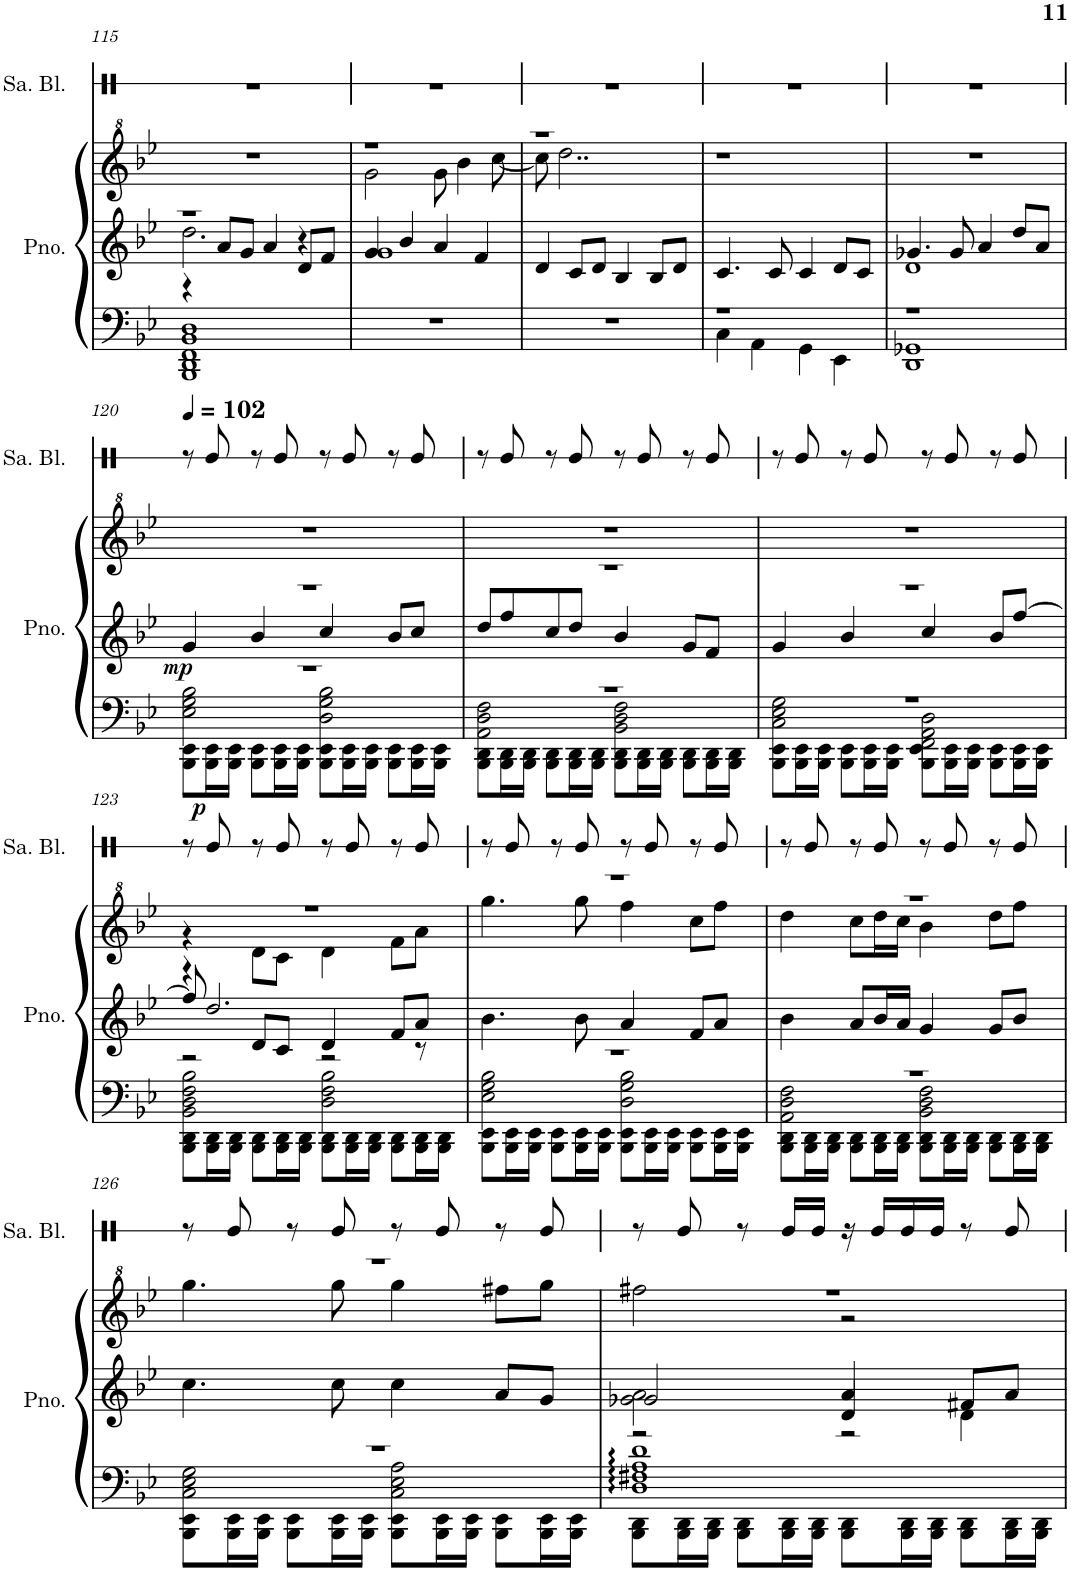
**kern	**kern	**kern	**dynam	**kern
*part2	*part2	*part2	*part2	*part1
*staff4	*staff3	*staff2	*staff2/3/4	*staff1
*I"钢琴	*	*	*	*I"沙锤块
!!LO:PB:g=z
*clefF4	*clefG2	*clefG^2	*	*clefX
*k[b-e-]	*k[b-e-]	*k[b-e-]	*	*k[]
*M4/4	*M4/4	*M4/4	*	*M4/4
=115	=115	=115	=115	=115
*	*^	*	*	*
*	*	*^	*	*	*
1BBB- 1DD 1FF 1BB- 1D	1r	2.dd\	4r	1r	.	1r
.	.	.	8a/L	.	.	.
.	.	.	8g/J	.	.	.
.	.	.	4a/	.	.	.
.	.	4r	8d/L	.	.	.
.	.	.	8f/J	.	.	.
*	*	*v	*v	*	*	*
=116	=116	=116	=116	=116	=116
*	*	*	*^	*	*
1r	4g/	1g	1r	2gg\	.	1r
.	4b-/	.	.	.	.	.
.	4a/	.	.	8gg\	.	.
.	.	.	.	4bb-\	.	.
.	4f/	.	.	.	.	.
.	.	.	.	[8ccc\	.	.
*	*v	*v	*	*	*	*
=117	=117	=117	=117	=117	=117
1r	4d/	1r	8ccc\]	.	1r
.	.	.	2..ddd\	.	.
.	8c/L	.	.	.	.
.	8d/J	.	.	.	.
.	4B-/	.	.	.	.
.	8B-/L	.	.	.	.
.	8d/J	.	.	.	.
*	*	*v	*v	*	*
=118	=118	=118	=118	=118
*^	*	*	*	*
4C\	1r	4.c/	1r	.	1r
4AA\	.	.	.	.	.
.	.	8c/	.	.	.
4GG\	.	4c/	.	.	.
4EE-\	.	8d/L	.	.	.
.	.	8c/J	.	.	.
=119	=119	=119	=119	=119	=119
*	*	*^	*	*	*
1DD 1GG-X	1r	1d	4.g-X/	1r	.	1r
.	.	.	8g-/	.	.	.
.	.	.	4a/	.	.	.
.	.	.	8dd/L	.	.	.
.	.	.	8a/J	.	.	.
*v	*v	*	*	*	*	*
!!LO:LB:g=z
=120	=120	=120	=120	=120	=120
*	*	*	*	*	*MM102
*^	*	*	*	*	*
*	*^	*	*	*	*	*
!	!	!	!	!	!	!LO:DY:a=3	!
!	!	!	!	!	!	!LO:DY:n=1:b=3	!
2E-\ 2G\ 2B-\	8BBB-\ 8EE-\L	1r	1r	4g/	1r	mp p	8r
.	16BBB-\ 16EE-\L	.	.	.	.	.	8Re/
.	16BBB-\ 16EE-\JJ	.	.	.	.	.	.
.	8BBB-\ 8EE-\L	.	.	4b-/	.	.	8r
.	16BBB-\ 16EE-\L	.	.	.	.	.	8Re/
.	16BBB-\ 16EE-\JJ	.	.	.	.	.	.
2D\ 2G\ 2B-\	8BBB-\ 8EE-\L	.	.	4cc/	.	.	8r
.	16BBB-\ 16EE-\L	.	.	.	.	.	8Re/
.	16BBB-\ 16EE-\JJ	.	.	.	.	.	.
.	8BBB-\ 8EE-\L	.	.	8b-/L	.	.	8r
.	16BBB-\ 16EE-\L	.	.	8cc/J	.	.	8Re/
.	16BBB-\ 16EE-\JJ	.	.	.	.	.	.
=121	=121	=121	=121	=121	=121	=121	=121
2AA\ 2D\ 2F\	8BBB-\ 8DD\L	1r	1r	8dd/L	1r	.	8r
.	16BBB-\ 16DD\L	.	.	8ff/	.	.	8Re/
.	16BBB-\ 16DD\JJ	.	.	.	.	.	.
.	8BBB-\ 8DD\L	.	.	8cc/	.	.	8r
.	16BBB-\ 16DD\L	.	.	8dd/J	.	.	8Re/
.	16BBB-\ 16DD\JJ	.	.	.	.	.	.
2BB-\ 2D\ 2F\	8BBB-\ 8DD\L	.	.	4b-/	.	.	8r
.	16BBB-\ 16DD\L	.	.	.	.	.	8Re/
.	16BBB-\ 16DD\JJ	.	.	.	.	.	.
.	8BBB-\ 8DD\L	.	.	8g/L	.	.	8r
.	16BBB-\ 16DD\L	.	.	8f/J	.	.	8Re/
.	16BBB-\ 16DD\JJ	.	.	.	.	.	.
=122	=122	=122	=122	=122	=122	=122	=122
2C\ 2E-\ 2G\	8BBB-\ 8EE-\L	1r	1r	4g/	1r	.	8r
.	16BBB-\ 16EE-\L	.	.	.	.	.	8Re/
.	16BBB-\ 16EE-\JJ	.	.	.	.	.	.
.	8BBB-\ 8EE-\L	.	.	4b-/	.	.	8r
.	16BBB-\ 16EE-\L	.	.	.	.	.	8Re/
.	16BBB-\ 16EE-\JJ	.	.	.	.	.	.
2FF\ 2AA\ 2D\	8BBB-\ 8EE-\L	.	.	4cc/	.	.	8r
.	16BBB-\ 16EE-\L	.	.	.	.	.	8Re/
.	16BBB-\ 16EE-\JJ	.	.	.	.	.	.
.	8BBB-\ 8EE-\L	.	.	8b-/L	.	.	8r
.	16BBB-\ 16EE-\L	.	.	[8ff/J	.	.	8Re/
.	16BBB-\ 16EE-\JJ	.	.	.	.	.	.
!!LO:LB:g=z
=123	=123	=123	=123	=123	=123	=123	=123
*	*	*	*	*	*^	*	*
2BB-\ 2D\ 2F\ 2B-\	8BBB-\ 8DD\L	2r	4r	8ff/]	1r	4r	.	8r
.	16BBB-\ 16DD\L	.	.	2.dd/	.	.	.	8Re/
.	16BBB-\ 16DD\JJ	.	.	.	.	.	.	.
.	8BBB-\ 8DD\L	.	8d/L	.	.	8dd\L	.	8r
.	16BBB-\ 16DD\L	.	8c/J	.	.	8cc\J	.	8Re/
.	16BBB-\ 16DD\JJ	.	.	.	.	.	.	.
2D\ 2F\ 2B-\	8BBB-\ 8DD\L	2r	4d/	.	.	4dd\	.	8r
.	16BBB-\ 16DD\L	.	.	.	.	.	.	8Re/
.	16BBB-\ 16DD\JJ	.	.	.	.	.	.	.
.	8BBB-\ 8DD\L	.	8f/L	.	.	8ff\L	.	8r
.	16BBB-\ 16DD\L	.	8a/J	8r	.	8aa\J	.	8Re/
.	16BBB-\ 16DD\JJ	.	.	.	.	.	.	.
*	*	*	*v	*v	*	*	*	*
=124	=124	=124	=124	=124	=124	=124	=124
2E-\ 2G\ 2B-\	8BBB-\ 8EE-\L	1r	4.b-\	1r	4.ggg\	.	8r
.	16BBB-\ 16EE-\L	.	.	.	.	.	8Re/
.	16BBB-\ 16EE-\JJ	.	.	.	.	.	.
.	8BBB-\ 8EE-\L	.	.	.	.	.	8r
.	16BBB-\ 16EE-\L	.	8b-\	.	8ggg\	.	8Re/
.	16BBB-\ 16EE-\JJ	.	.	.	.	.	.
2D\ 2G\ 2B-\	8BBB-\ 8EE-\L	.	4a/	.	4fff\	.	8r
.	16BBB-\ 16EE-\L	.	.	.	.	.	8Re/
.	16BBB-\ 16EE-\JJ	.	.	.	.	.	.
.	8BBB-\ 8EE-\L	.	8f/L	.	8ccc\L	.	8r
.	16BBB-\ 16EE-\L	.	8a/J	.	8fff\J	.	8Re/
.	16BBB-\ 16EE-\JJ	.	.	.	.	.	.
=125	=125	=125	=125	=125	=125	=125	=125
2AA\ 2D\ 2F\	8BBB-\ 8DD\L	1r	4b-\	1r	4ddd\	.	8r
.	16BBB-\ 16DD\L	.	.	.	.	.	8Re/
.	16BBB-\ 16DD\JJ	.	.	.	.	.	.
.	8BBB-\ 8DD\L	.	8a/L	.	8ccc\L	.	8r
.	16BBB-\ 16DD\L	.	16b-/L	.	16ddd\L	.	8Re/
.	16BBB-\ 16DD\JJ	.	16a/JJ	.	16ccc\JJ	.	.
2BB-\ 2D\ 2F\	8BBB-\ 8DD\L	.	4g/	.	4bb-\	.	8r
.	16BBB-\ 16DD\L	.	.	.	.	.	8Re/
.	16BBB-\ 16DD\JJ	.	.	.	.	.	.
.	8BBB-\ 8DD\L	.	8g/L	.	8ddd\L	.	8r
.	16BBB-\ 16DD\L	.	8b-/J	.	8fff\J	.	8Re/
.	16BBB-\ 16DD\JJ	.	.	.	.	.	.
!!LO:LB:g=z
=126	=126	=126	=126	=126	=126	=126	=126
2C\ 2E-\ 2G\	8BBB-\ 8EE-\L	1r	4.cc\	1r	4.ggg\	.	8r
.	16BBB-\ 16EE-\L	.	.	.	.	.	8Re/
.	16BBB-\ 16EE-\JJ	.	.	.	.	.	.
.	8BBB-\ 8EE-\L	.	.	.	.	.	8r
.	16BBB-\ 16EE-\L	.	8cc\	.	8ggg\	.	8Re/
.	16BBB-\ 16EE-\JJ	.	.	.	.	.	.
2C\ 2E-\ 2A\	8BBB-\ 8EE-\L	.	4cc\	.	4ggg\	.	8r
.	16BBB-\ 16EE-\L	.	.	.	.	.	8Re/
.	16BBB-\ 16EE-\JJ	.	.	.	.	.	.
.	8BBB-\ 8EE-\L	.	8a/L	.	8fff#X\L	.	8r
.	16BBB-\ 16EE-\L	.	8g/J	.	8ggg\J	.	8Re/
.	16BBB-\ 16EE-\JJ	.	.	.	.	.	.
=127	=127	=127	=127	=127	=127	=127	=127
*	*	*	*^	*	*	*	*
1D 1F#X 1A 1d	8BBB-\ 8DD\L	2r	2g-X/	2g-\ 2a\	1r	2fff#X\	.	8r
.	16BBB-\ 16DD\L	.	.	.	.	.	.	8Re/
.	16BBB-\ 16DD\JJ	.	.	.	.	.	.	.
.	8BBB-\ 8DD\L	.	.	.	.	.	.	8r
.	16BBB-\ 16DD\L	.	.	.	.	.	.	16Re/LL
.	16BBB-\ 16DD\JJ	.	.	.	.	.	.	16Re/JJ
.	8BBB-\ 8DD\L	2r	4a/	4d/	.	2r	.	16r
.	.	.	.	.	.	.	.	16Re/LL
.	16BBB-\ 16DD\L	.	.	.	.	.	.	16Re/
.	16BBB-\ 16DD\JJ	.	.	.	.	.	.	16Re/JJ
.	8BBB-\ 8DD\L	.	4d\	8f#X/L	.	.	.	8r
.	16BBB-\ 16DD\L	.	.	8a/J	.	.	.	8Re/
.	16BBB-\ 16DD\JJ	.	.	.	.	.	.	.
*v	*v	*v	*	*	*	*	*	*
*	*v	*v	*	*	*	*
*	*	*v	*v	*	*
=	=	=	=	=
*-	*-	*-	*-	*-
